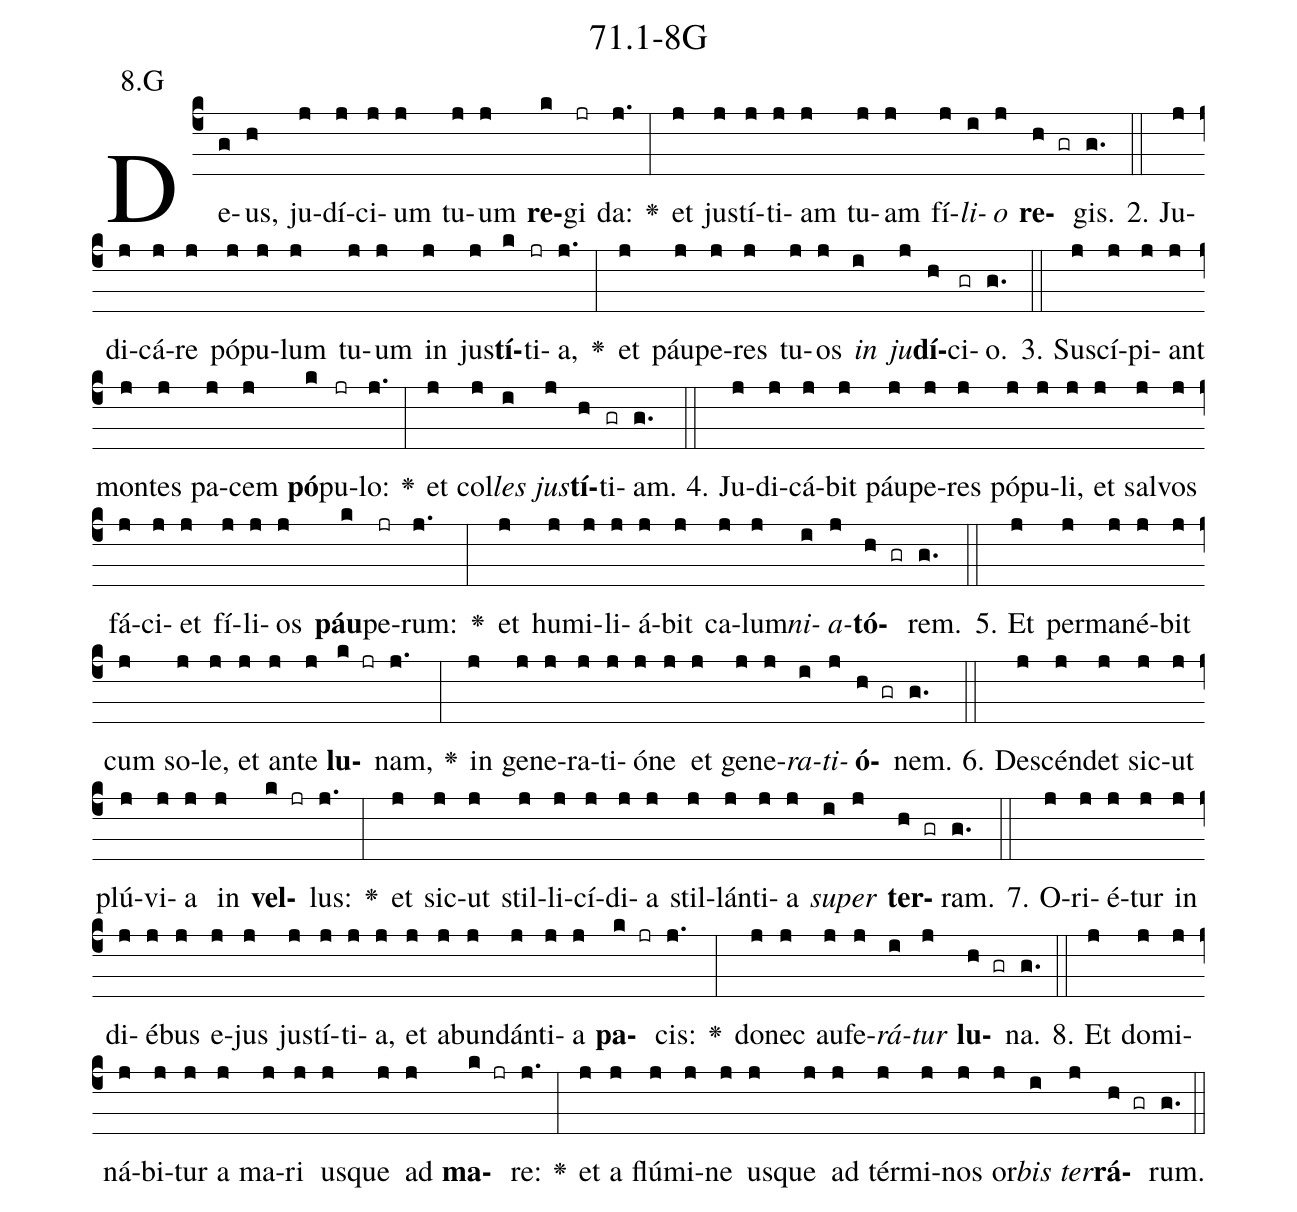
name: 71.1-8G;
annotation: 8.G;
%%
(c4)De(g)us,(h) ju(j)dí(j)ci(j)um(j) tu(j)um(j) <b>re</b>(k)gi(jr) da:(j.) <v>\greheightstar</v>(:) et(j) jus(j)tí(j)ti(j)am(j) tu(j)am(j) fí(j)<i>li</i>(i)<i>o</i>(j) <b>re</b>(h gr)gis.(g.) (::)
2. Ju(j)di(j)cá(j)re(j) pó(j)pu(j)lum(j) tu(j)um(j) in(j) jus(j)<b>tí</b>(k)ti(jr)a,(j.) <v>\greheightstar</v>(:) et(j) páu(j)pe(j)res(j) tu(j)os(j) <i>in</i>(i) <i>ju</i>(j)<b>dí</b>(h)ci(gr)o.(g.) (::)
3. Su(j)scí(j)pi(j)ant(j) mon(j)tes(j) pa(j)cem(j) <b>pó</b>(k)pu(jr)lo:(j.) <v>\greheightstar</v>(:) et(j) col(j)<i>les</i>(i) <i>jus</i>(j)<b>tí</b>(h)ti(gr)am.(g.) (::)
4. Ju(j)di(j)cá(j)bit(j) páu(j)pe(j)res(j) pó(j)pu(j)li,(j) et(j) sal(j)vos(j) fá(j)ci(j)et(j) fí(j)li(j)os(j) <b>páu</b>(k)pe(jr)rum:(j.) <v>\greheightstar</v>(:) et(j) hu(j)mi(j)li(j)á(j)bit(j) ca(j)lum(j)<i>ni</i>(i)<i>a</i>(j)<b>tó</b>(h gr)rem.(g.) (::)
5. Et(j) per(j)ma(j)né(j)bit(j) cum(j) so(j)le,(j) et(j) an(j)te(j) <b>lu</b>(k jr)nam,(j.) <v>\greheightstar</v>(:) in(j) ge(j)ne(j)ra(j)ti(j)ó(j)ne(j) et(j) ge(j)ne(j)<i>ra</i>(i)<i>ti</i>(j)<b>ó</b>(h gr)nem.(g.) (::)
6. De(j)scén(j)det(j) sic(j)ut(j) plú(j)vi(j)a(j) in(j) <b>vel</b>(k jr)lus:(j.) <v>\greheightstar</v>(:) et(j) sic(j)ut(j) stil(j)li(j)cí(j)di(j)a(j) stil(j)lán(j)ti(j)a(j) <i>su</i>(i)<i>per</i>(j) <b>ter</b>(h gr)ram.(g.) (::)
7. O(j)ri(j)é(j)tur(j) in(j) di(j)é(j)bus(j) e(j)jus(j) jus(j)tí(j)ti(j)a,(j) et(j) ab(j)un(j)dán(j)ti(j)a(j) <b>pa</b>(k jr)cis:(j.) <v>\greheightstar</v>(:) do(j)nec(j) au(j)fe(j)<i>rá</i>(i)<i>tur</i>(j) <b>lu</b>(h gr)na.(g.) (::)
8. Et(j) do(j)mi(j)ná(j)bi(j)tur(j) a(j) ma(j)ri(j) us(j)que(j) ad(j) <b>ma</b>(k jr)re:(j.) <v>\greheightstar</v>(:) et(j) a(j) flú(j)mi(j)ne(j) us(j)que(j) ad(j) tér(j)mi(j)nos(j) or(j)<i>bis</i>(i) <i>ter</i>(j)<b>rá</b>(h gr)rum.(g.) (::)
